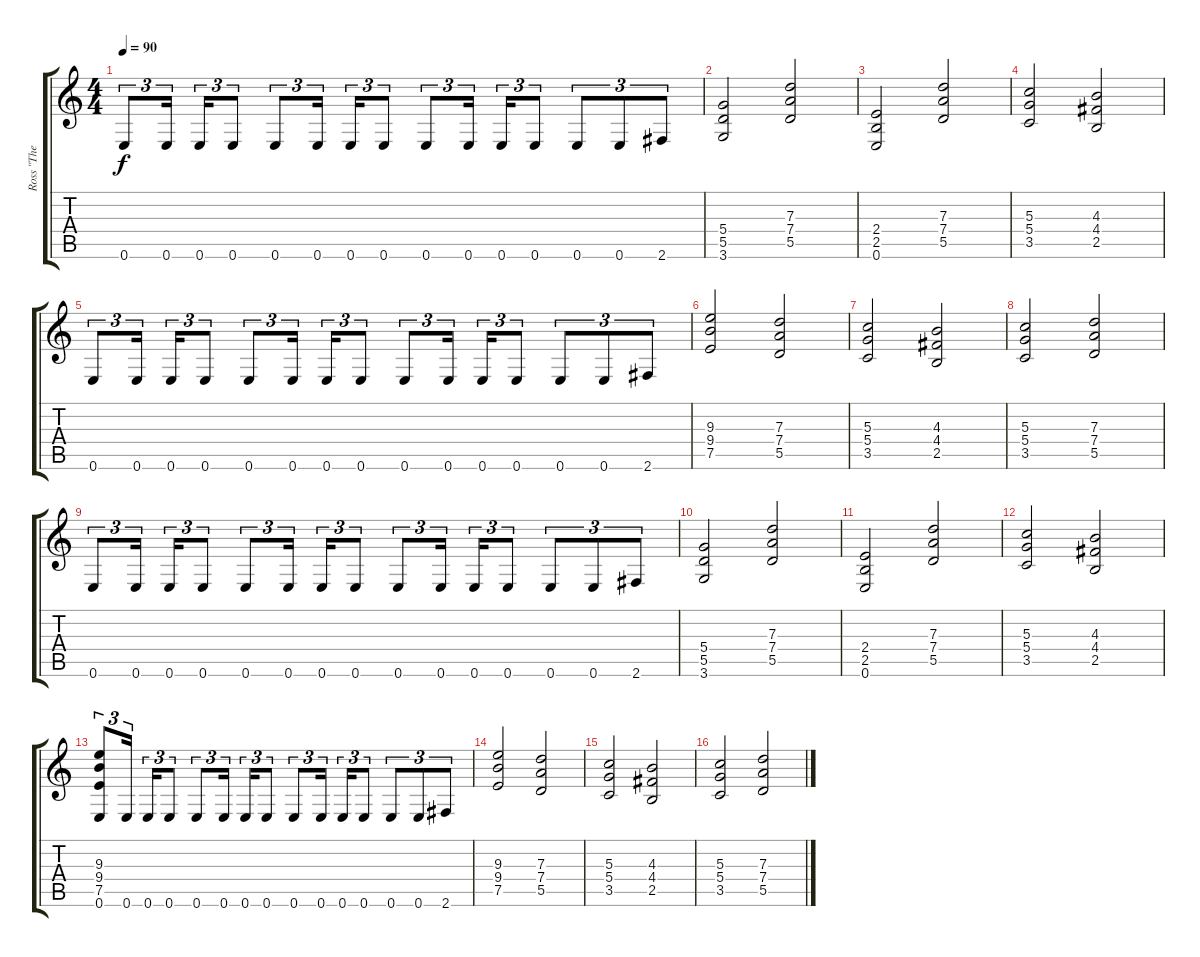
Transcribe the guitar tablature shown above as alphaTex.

\track ("Ross \"The Boss\" Friedman Rhythm" "Ross \"The ") {instrument distortionguitar}
\staff {score tabs}
\tuning (E4 B3 G3 D3 A2 E2) {hide}
\ts (4 4)
\tempo 90
\clef g2
\ks c
0.6.8{tu (3 2) dy f} 0.6.16{tu (3 2)} 0.6.16{tu (3 2)} 0.6.8{tu (3 2)} 0.6.8{tu (3 2)} 0.6.16{tu (3 2)} 0.6.16{tu (3 2)} 0.6.8{tu (3 2)} 0.6.8{tu (3 2)} 0.6.16{tu (3 2)} 0.6.16{tu (3 2)} 0.6.8{tu (3 2)} 0.6.8{tu (3 2)} 0.6.8{tu (3 2)} 2.6.8{tu (3 2)} |
(5.4 5.5 3.6).2 (7.3 7.4 5.5).2 |
(2.4 2.5 0.6).2 (7.3 7.4 5.5).2 |
(5.3 5.4 3.5).2 (4.3 4.4 2.5).2 |
0.6.8{tu (3 2)} 0.6.16{tu (3 2)} 0.6.16{tu (3 2)} 0.6.8{tu (3 2)} 0.6.8{tu (3 2)} 0.6.16{tu (3 2)} 0.6.16{tu (3 2)} 0.6.8{tu (3 2)} 0.6.8{tu (3 2)} 0.6.16{tu (3 2)} 0.6.16{tu (3 2)} 0.6.8{tu (3 2)} 0.6.8{tu (3 2)} 0.6.8{tu (3 2)} 2.6.8{tu (3 2)} |
(9.3 9.4 7.5).2 (7.3 7.4 5.5).2 |
(5.3 5.4 3.5).2 (4.3 4.4 2.5).2 |
(5.3 5.4 3.5).2 (7.3 7.4 5.5).2 |
0.6.8{tu (3 2)} 0.6.16{tu (3 2)} 0.6.16{tu (3 2)} 0.6.8{tu (3 2)} 0.6.8{tu (3 2)} 0.6.16{tu (3 2)} 0.6.16{tu (3 2)} 0.6.8{tu (3 2)} 0.6.8{tu (3 2)} 0.6.16{tu (3 2)} 0.6.16{tu (3 2)} 0.6.8{tu (3 2)} 0.6.8{tu (3 2)} 0.6.8{tu (3 2)} 2.6.8{tu (3 2)} |
(5.4 5.5 3.6).2 (7.3 7.4 5.5).2 |
(2.4 2.5 0.6).2 (7.3 7.4 5.5).2 |
(5.3 5.4 3.5).2 (4.3 4.4 2.5).2 |
(9.3 9.4 7.5 0.6).8{tu (3 2)} 0.6.16{tu (3 2)} 0.6.16{tu (3 2)} 0.6.8{tu (3 2)} 0.6.8{tu (3 2)} 0.6.16{tu (3 2)} 0.6.16{tu (3 2)} 0.6.8{tu (3 2)} 0.6.8{tu (3 2)} 0.6.16{tu (3 2)} 0.6.16{tu (3 2)} 0.6.8{tu (3 2)} 0.6.8{tu (3 2)} 0.6.8{tu (3 2)} 2.6.8{tu (3 2)} |
(9.3 9.4 7.5).2 (7.3 7.4 5.5).2 |
(5.3 5.4 3.5).2 (4.3 4.4 2.5).2 |
(5.3 5.4 3.5).2 (7.3 7.4 5.5).2
